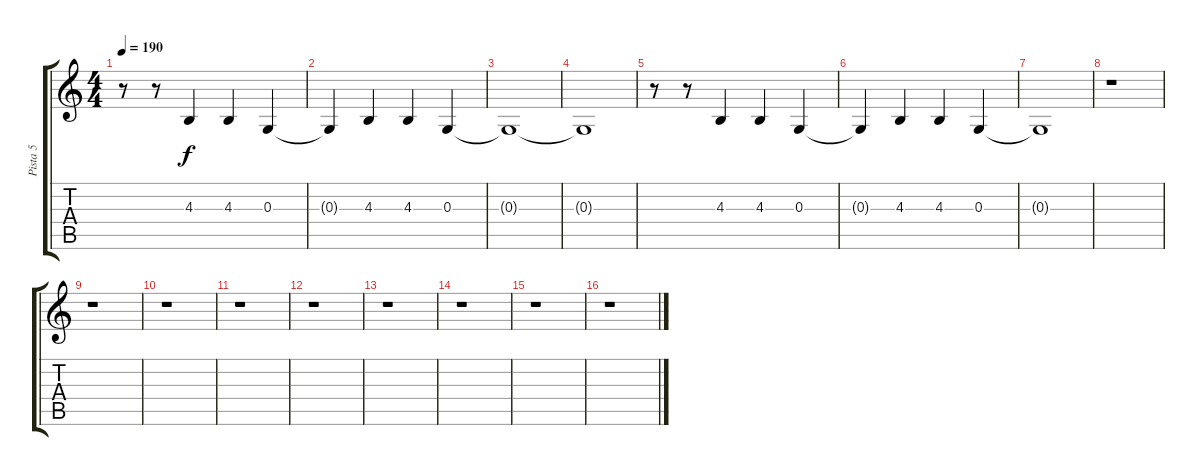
\track ("Pista 5" "Pista 5") {instrument sopranosax}
\staff {score tabs}
\tuning (E4 B3 G3 D3 A2 E2) {hide}
\ts (4 4)
\tempo 190
\clef g2
\ks c
r.8{dy f} r.8 4.3.4 4.3.4 0.3.4 |
0.3{t}.4 4.3.4 4.3.4 0.3.4 |
0.3{t}.1 |
0.3{t}.1 |
r.8 r.8 4.3.4 4.3.4 0.3.4 |
0.3{t}.4 4.3.4 4.3.4 0.3.4 |
0.3{t}.1 |
r.1 |
r.1 |
r.1 |
r.1 |
r.1 |
r.1 |
r.1 |
r.1 |
r.1
